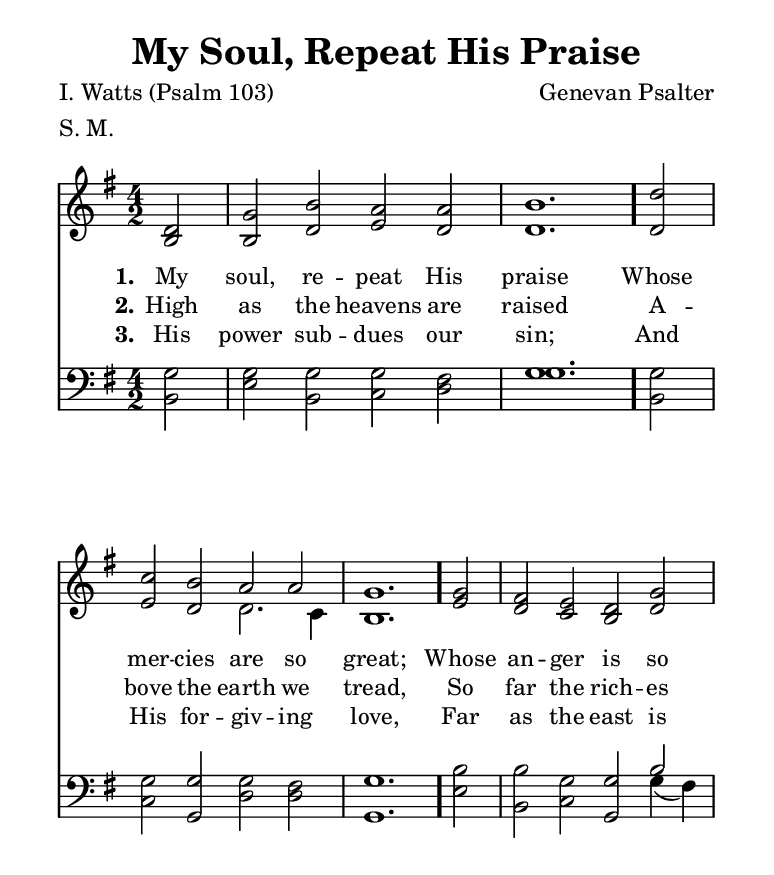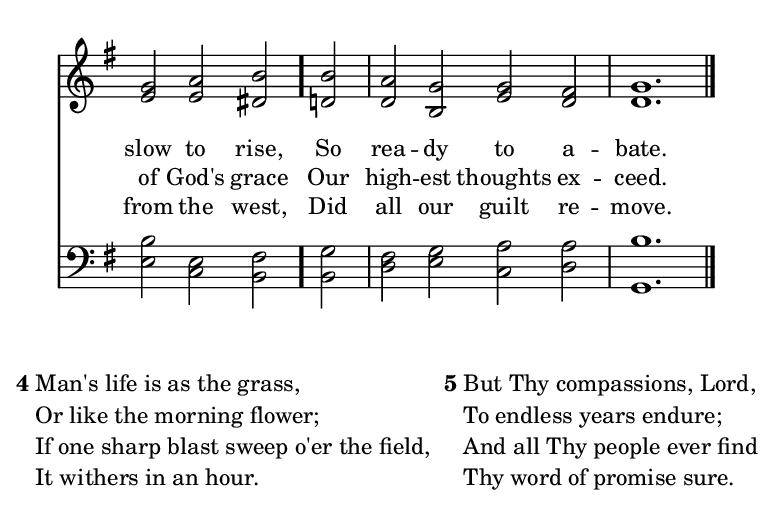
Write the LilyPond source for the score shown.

\include "common/global.ily"
\paper {
  \include "common/paper.ily"
  ragged-bottom = ##t
  ragged-last-bottom = ##t
  systems-per-page = #(cond (is-eogsized 2) (#t #f))
  page-count = #(cond (is-eogsized 1) (#t #f))
  system-system-spacing.padding = 11
}

\header{
  hymnnumber = "99"
  title = "My Soul, Repeat His Praise"
  tunename = "St. Michael"
  meter = "S. M."
  poet = "I. Watts (Psalm 103)"
  composer = "Genevan Psalter"
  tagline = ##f
}

% for fermata in MIDI
ta = { \tempo 4=160 }
tb = { \tempo 4=80 }

patternAA = { c2 | c2 c2 c2 c2 | c1. }
patternAB = { c2 | c2 c2 c2. c4 | c1. }
patternBA = { c2 | c2 c2 c2 c2 | c2 c2 c2 }
patternBB = { c2 | c2 c2 c2 c4( c4) | c2 c2 c2 }

global = {
  \include "common/overrides.ily"
  \override Staff.TimeSignature.style = #'numbered
  \time 4/2
  \override Score.MetronomeMark.transparent = ##t % hide all fermata changes too
  \ta
  \key g \major
  \partial 2
  \autoBeamOff
}

notesSoprano = {
\global
\relative c' {

  \changePitch \patternAA { d | g b a a | b }
  \changePitch \patternAA { d | c b a a | g }
  \changePitch \patternBA { g | fis e d g | g a b }
  \changePitch \patternAA { b | a g g fis | g }

  \bar "|."

}
}

notesAlto = {
\global
\relative e' {

  \changePitch \patternAA { b | b d e d | d }
  \changePitch \patternAB { d | e d d c | b }
  \changePitch \patternBA { e | d c b d | e e dis }
  \changePitch \patternAA { d! | d b e d | d }

}
}

notesTenor = {
\global
\relative a {

  \changePitch \patternAA { g | g g g fis | g }
  \changePitch \patternAA { g | g g g fis | g }
  \changePitch \patternBA { b | b g g b | b e, fis }
  \changePitch \patternAA { g | fis g a a | b }

}
}

notesBass = {
\global
\relative f, {

  \changePitch \patternAA { b | e b c d | g }
  \changePitch \patternAA { b, | c g d' d | g, }
  \changePitch \patternBB { e' | b c g g' fis | e c b }
  \changePitch \patternAA { b | d e c d | g, }

}
}

wordsA = \lyricmode {
\set stanza = "1."

My soul, re -- peat His praise \bar "."
Whose mer -- cies are so great; \bar "."
Whose an -- ger is so slow to rise, \bar "."
So rea -- dy to a -- bate. \bar "."

}

wordsB = \lyricmode {
\set stanza = "2."

High as the heavens are raised % original has "heaven's here ! probably wanted heav'ns
A -- bove the earth we tread,
So far the rich -- es of God's grace
Our high -- est thoughts ex -- ceed.

}

wordsC = \lyricmode {
\set stanza = "3."

His power sub -- dues our sin;
And His for -- giv -- ing love,
Far as the east is from the west,
Did all our guilt re -- move.

}

wordsD = \markuplist {

\line { Man's life is as the grass, }
\line { Or like the morning flower; }
\line { If one sharp blast sweep o'er the field, }
\line { It withers in an hour. }

}

wordsE = \markuplist {

\line { But Thy compassions, Lord, }
\line { To endless years endure; }
\line { And all Thy people ever find }
\line { Thy word of promise sure. }

}

\score {
  \context ChoirStaff <<
    \context Staff = upper <<
      \set Staff.autoBeaming = ##f
      \set ChoirStaff.systemStartDelimiter = #'SystemStartBar
      \set ChoirStaff.printPartCombineTexts = ##f
      \partcombine #'(2 . 9) \notesSoprano \notesAlto
      \context NullVoice = sopranos { \voiceOne << \notesSoprano >> }
      \context NullVoice = altos { \voiceTwo << \notesAlto >> }
      \context Lyrics = one   \lyricsto sopranos \wordsA
      \context Lyrics = two   \lyricsto sopranos \wordsB
      \context Lyrics = three \lyricsto sopranos \wordsC
    >>
    \context Staff = men <<
      \set Staff.autoBeaming = ##f
      \clef bass
      \set ChoirStaff.printPartCombineTexts = ##f
      \partcombine #'(2 . 9) \notesTenor \notesBass
      \context NullVoice = tenors { \voiceOne << \notesTenor >> }
      \context NullVoice = basses { \voiceTwo << \notesBass >> }
    >>
  >>
  \layout {
    \include "common/layout.ily"
  }
  \midi{
    \include "common/midi.ily"
  }
}

\noPageBreak

\markup { \fill-line {
  \hspace #0.1
  \line{ \bold 4 \column { \wordsD } }
  \hspace #0.1
  \line{ \bold 5 \column { \wordsE } }
  \hspace #0.1
} }

\version "2.19.49"  % necessary for upgrading to future LilyPond versions.

% vi:set et ts=2 sw=2 ai nocindent syntax=lilypond:
